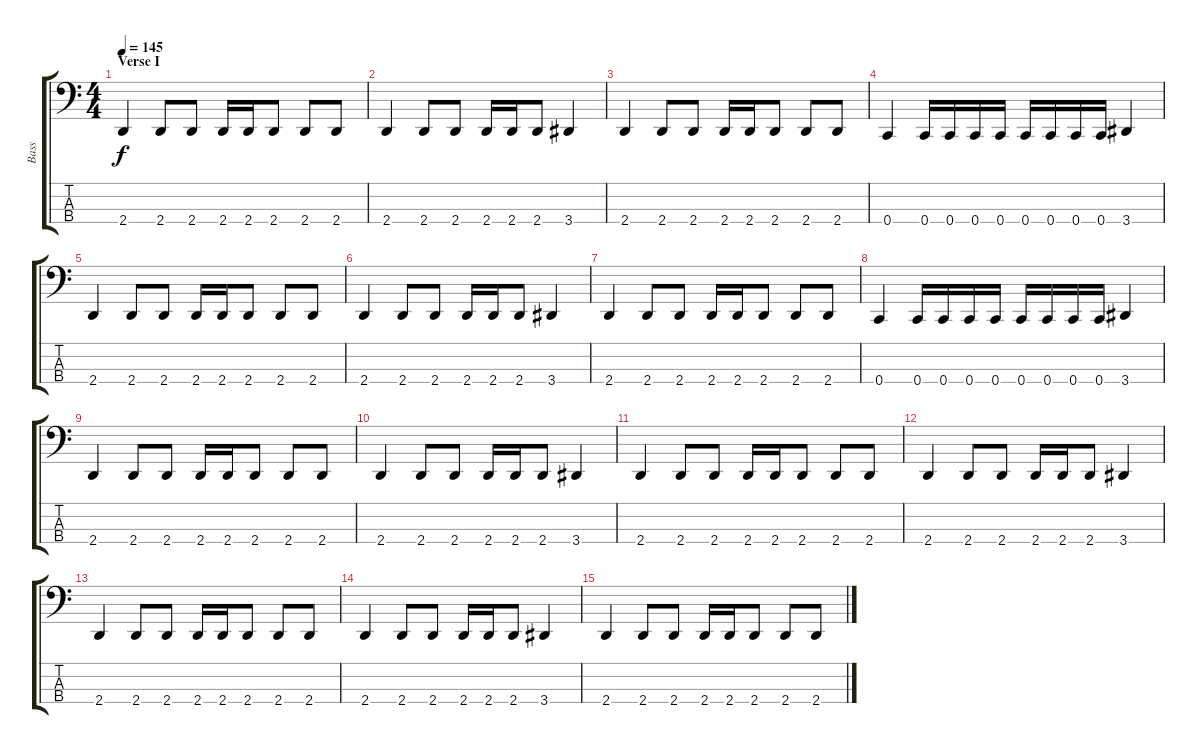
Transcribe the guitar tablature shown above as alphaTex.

\track ("Bass" "Bass") {instrument electricbassfinger}
\staff {score tabs}
\tuning (F2 C2 G1 C1) {hide}
\ts (4 4)
\section ("" "Verse I")
\tempo 145
\clef f4
\ks c
2.4.4{dy f} 2.4.8 2.4.8 2.4.16 2.4.16 2.4.8 2.4.8 2.4.8 |
2.4.4 2.4.8 2.4.8 2.4.16 2.4.16 2.4.8 3.4.4 |
2.4.4 2.4.8 2.4.8 2.4.16 2.4.16 2.4.8 2.4.8 2.4.8 |
0.4.4 0.4.16 0.4.16 0.4.16 0.4.16 0.4.16 0.4.16 0.4.16 0.4.16 3.4.4 |
2.4.4 2.4.8 2.4.8 2.4.16 2.4.16 2.4.8 2.4.8 2.4.8 |
2.4.4 2.4.8 2.4.8 2.4.16 2.4.16 2.4.8 3.4.4 |
2.4.4 2.4.8 2.4.8 2.4.16 2.4.16 2.4.8 2.4.8 2.4.8 |
0.4.4 0.4.16 0.4.16 0.4.16 0.4.16 0.4.16 0.4.16 0.4.16 0.4.16 3.4.4 |
2.4.4 2.4.8 2.4.8 2.4.16 2.4.16 2.4.8 2.4.8 2.4.8 |
2.4.4 2.4.8 2.4.8 2.4.16 2.4.16 2.4.8 3.4.4 |
2.4.4 2.4.8 2.4.8 2.4.16 2.4.16 2.4.8 2.4.8 2.4.8 |
2.4.4 2.4.8 2.4.8 2.4.16 2.4.16 2.4.8 3.4.4 |
2.4.4 2.4.8 2.4.8 2.4.16 2.4.16 2.4.8 2.4.8 2.4.8 |
2.4.4 2.4.8 2.4.8 2.4.16 2.4.16 2.4.8 3.4.4 |
2.4.4 2.4.8 2.4.8 2.4.16 2.4.16 2.4.8 2.4.8 2.4.8
